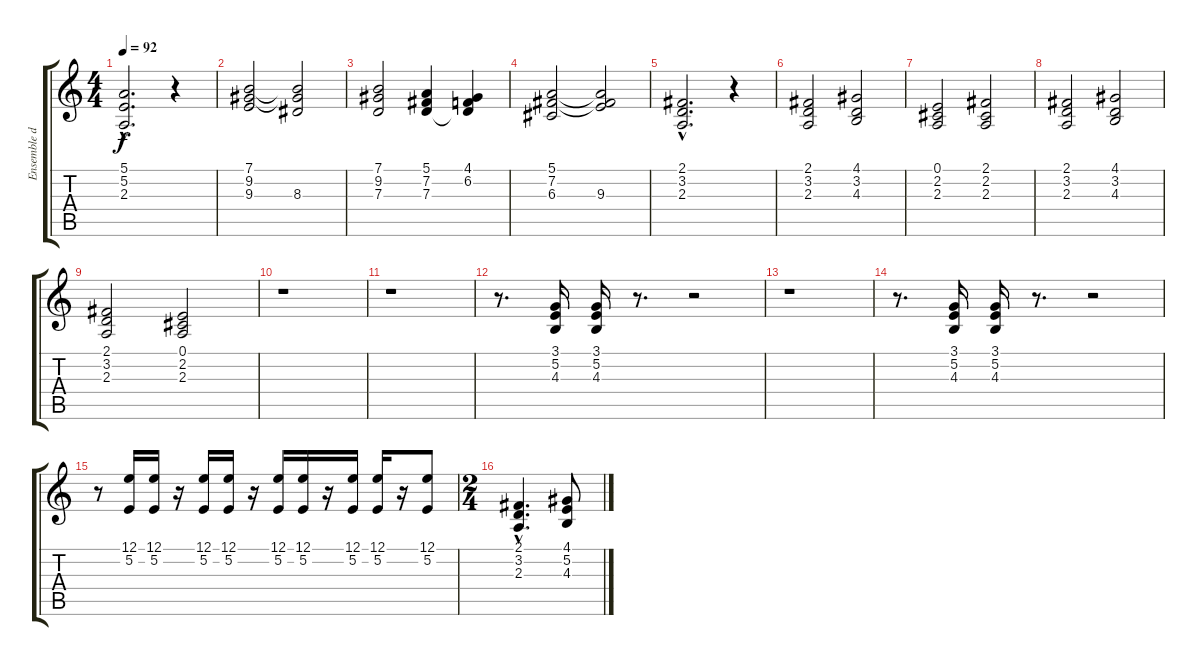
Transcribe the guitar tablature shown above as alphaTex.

\track ("Ensemble de cor francais" "Ensemble d") {instrument frenchhorn}
\staff {score tabs}
\tuning (E4 B3 G3 D3 A2 E2) {hide}
\ts (4 4)
\tempo 92
\clef g2
\ks c
(5.1{hac t} 5.2{hac t} 2.3{hac t}).2{d dy f} r.4 |
(7.1 9.2 9.3).2 (7.1{t} 9.2{t} 8.3).2 |
(7.1 9.2 7.3).2 (5.1 7.2 7.3).4 (4.1 6.2 7.3{t}).4 |
(5.1 7.2 6.3).2 (5.1{t} 7.2{t} 9.3).2 |
(2.1{hac} 3.2{hac} 2.3{hac}).2{d} r.4 |
(2.1 3.2 2.3).2 (4.1 3.2 4.3).2 |
(0.1 2.2 2.3).2 (2.1 2.2 2.3).2 |
(2.1 3.2 2.3).2 (4.1 3.2 4.3).2 |
(2.1 3.2 2.3).2 (0.1 2.2 2.3).2 |
r.1 |
r.1 |
r.8{d} (3.1 5.2 4.3).16 (3.1 5.2 4.3).16 r.8{d} r.2 |
r.1 |
r.8{d} (3.1 5.2 4.3).16 (3.1 5.2 4.3).16 r.8{d} r.2 |
r.8 (12.1 5.2).16 (12.1 5.2).16 r.16 (12.1 5.2).16 (12.1 5.2).16 r.16 (12.1 5.2).16 (12.1 5.2).16 r.16 (12.1 5.2).16 (12.1 5.2).16 r.16 (12.1 5.2).8 |
\ts (2 4)
(2.1{hac} 3.2{hac} 2.3{hac}).4{d} (4.1 5.2 4.3).8
